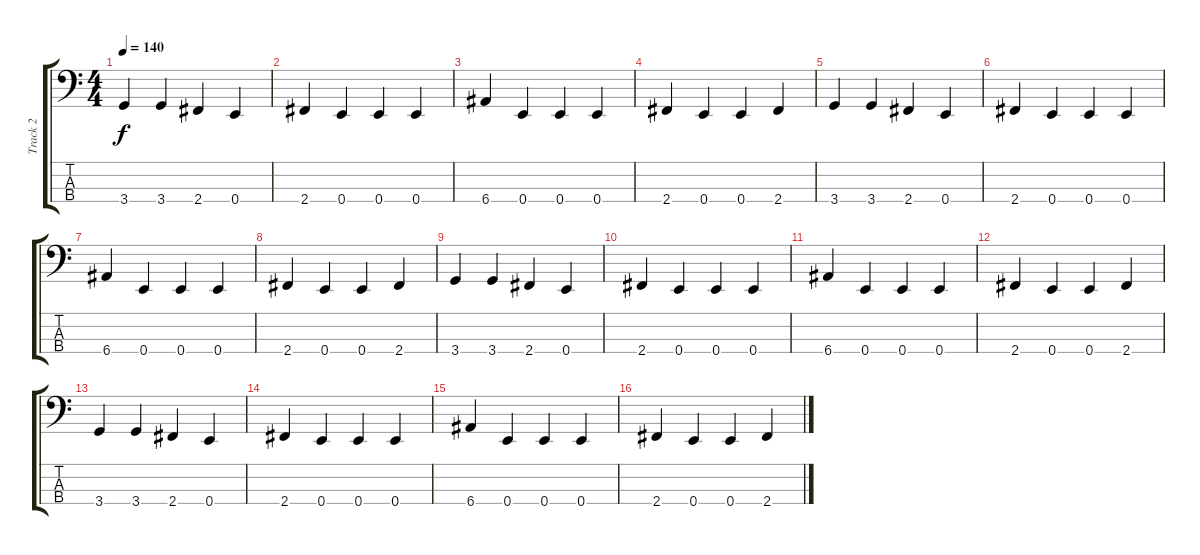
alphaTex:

\track ("Track 2" "Track 2") {instrument electricbassfinger}
\staff {score tabs}
\tuning (G2 D2 A1 E1) {hide}
\ts (4 4)
\tempo 140
\clef f4
\ks c
3.4.4{dy f} 3.4.4 2.4.4 0.4.4 |
2.4.4 0.4.4 0.4.4 0.4.4 |
6.4.4 0.4.4 0.4.4 0.4.4 |
2.4.4 0.4.4 0.4.4 2.4.4 |
3.4.4 3.4.4 2.4.4 0.4.4 |
2.4.4 0.4.4 0.4.4 0.4.4 |
6.4.4 0.4.4 0.4.4 0.4.4 |
2.4.4 0.4.4 0.4.4 2.4.4 |
3.4.4 3.4.4 2.4.4 0.4.4 |
2.4.4 0.4.4 0.4.4 0.4.4 |
6.4.4 0.4.4 0.4.4 0.4.4 |
2.4.4 0.4.4 0.4.4 2.4.4 |
3.4.4 3.4.4 2.4.4 0.4.4 |
2.4.4 0.4.4 0.4.4 0.4.4 |
6.4.4 0.4.4 0.4.4 0.4.4 |
2.4.4 0.4.4 0.4.4 2.4.4
